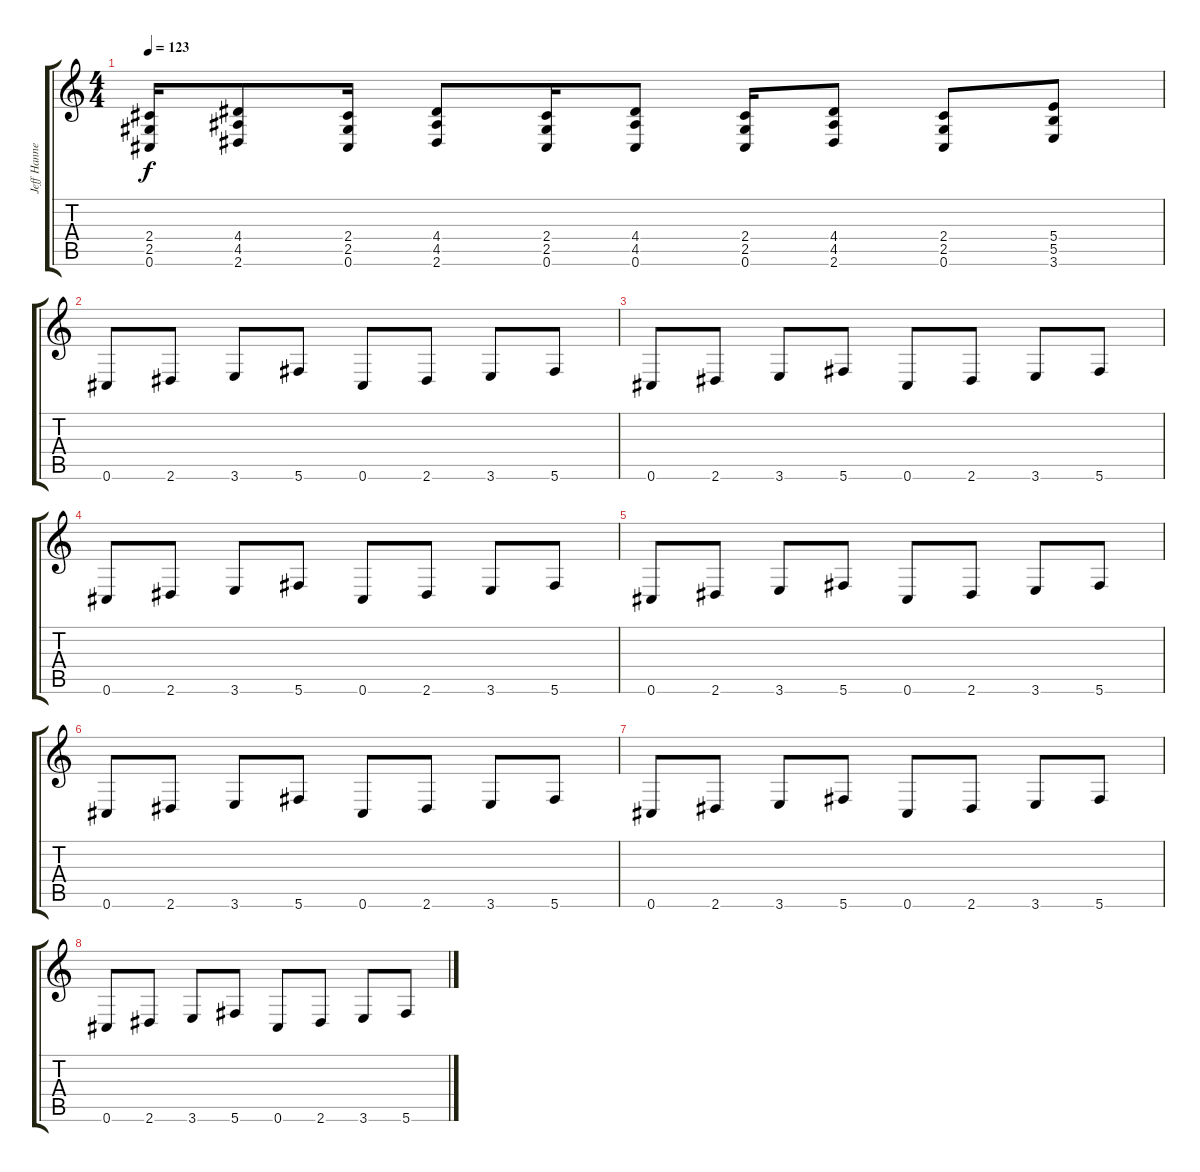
\track ("Jeff Hannemann" "Jeff Hanne") {instrument distortionguitar}
\staff {score tabs}
\tuning (Db4 Ab3 E3 B2 Gb2 Db2) {hide}
\ts (4 4)
\tempo 123
\clef g2
\ks c
(2.4 2.5 0.6).16{dy f} (4.4 4.5 2.6).8 (2.4 2.5 0.6).16 (4.4 4.5 2.6).8 (2.4 2.5 0.6).16 (4.4 4.5 0.6).8 (2.4 2.5 0.6).16 (4.4 4.5 2.6).8 (2.4 2.5 0.6).8 (5.4 5.5 3.6).8 |
0.6.8 2.6.8 3.6.8 5.6.8 0.6.8 2.6.8 3.6.8 5.6.8 |
0.6.8 2.6.8 3.6.8 5.6.8 0.6.8 2.6.8 3.6.8 5.6.8 |
0.6.8 2.6.8 3.6.8 5.6.8 0.6.8 2.6.8 3.6.8 5.6.8 |
0.6.8 2.6.8 3.6.8 5.6.8 0.6.8 2.6.8 3.6.8 5.6.8 |
0.6.8 2.6.8 3.6.8 5.6.8 0.6.8 2.6.8 3.6.8 5.6.8 |
0.6.8 2.6.8 3.6.8 5.6.8 0.6.8 2.6.8 3.6.8 5.6.8 |
0.6.8 2.6.8 3.6.8 5.6.8 0.6.8 2.6.8 3.6.8 5.6.8
